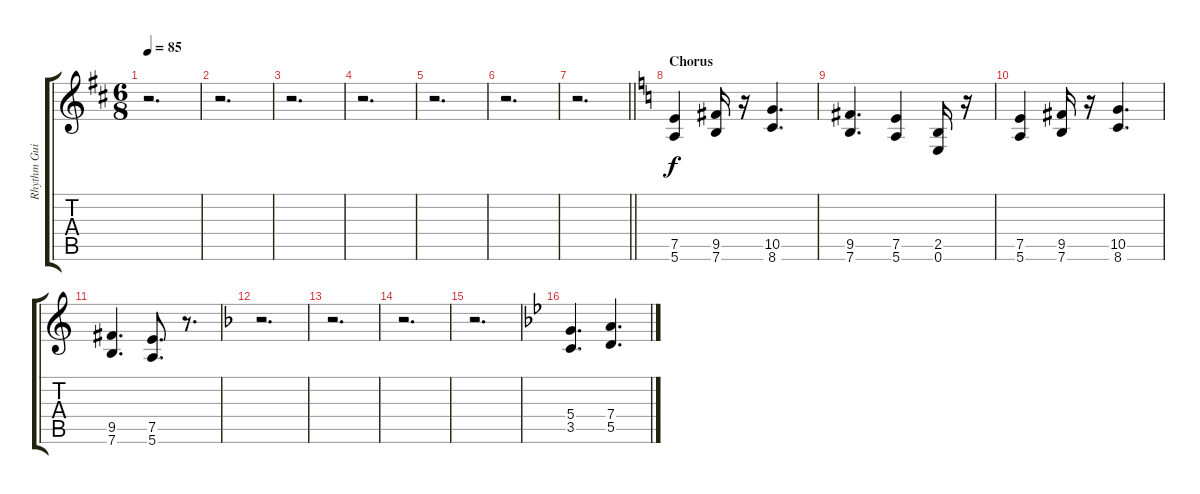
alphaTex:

\track ("Rhythm Guitar (Luca Turilli)" "Rhythm Gui") {instrument distortionguitar}
\staff {score tabs}
\tuning (E4 B3 G3 D3 A2 E2) {hide}
\ts (6 8)
\tempo 85
\clef g2
\ks bminor
r.2{d dy f} |
r.2{d} |
r.2{d} |
r.2{d} |
r.2{d} |
r.2{d} |
\barLineRight lightlight
r.2{d} |
\section ("" "Chorus")
\ks aminor
(7.5 5.6).4 (9.5 7.6).16 r.16 (10.5 8.6).4{d} |
(9.5 7.6).4{d} (7.5 5.6).4 (2.5 0.6).16 r.16 |
(7.5 5.6).4 (9.5 7.6).16 r.16 (10.5 8.6).4{d} |
(9.5 7.6).4{d} (7.5 5.6).8{d} r.8{d} |
\ks dminor
r.2{d} |
r.2{d} |
r.2{d} |
r.2{d} |
\ks gminor
(5.4 3.5).4{d} (7.4 5.5).4{d}
